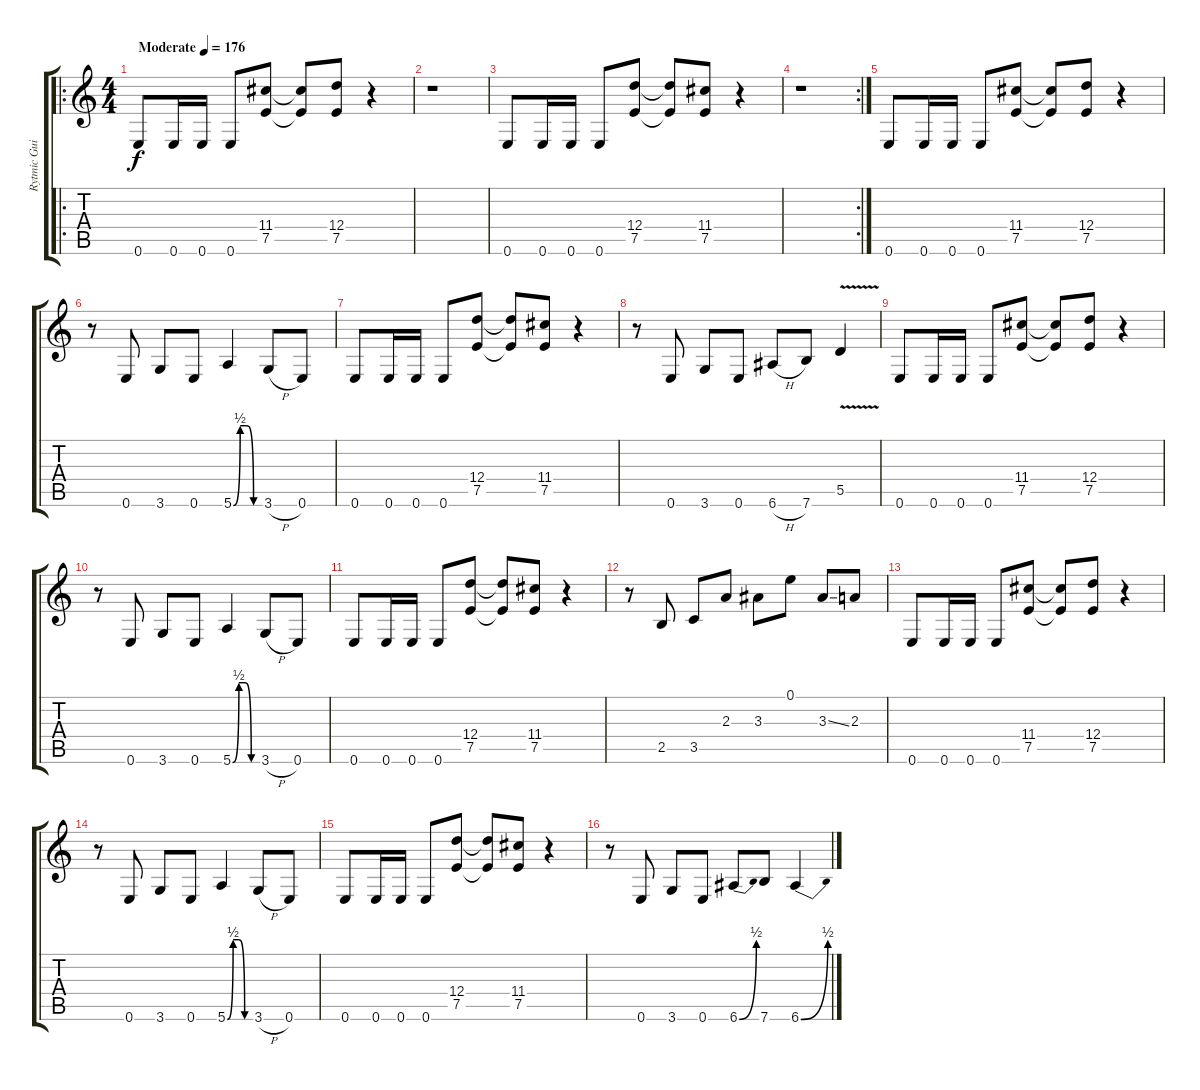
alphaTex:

\track ("Rytmic Guitar" "Rytmic Gui") {instrument distortionguitar}
\staff {score tabs}
\tuning (E4 B3 G3 D3 A2 E2) {hide}
\ro
\ts (4 4)
\tempo (176 "Moderate")
\clef g2
\ks c
0.6.8{dy f instrument distortionguitar} 0.6.16 0.6.16 0.6.8 (11.4 7.5).8 (11.4{t} 7.5{t}).8 (12.4 7.5).8 r.4 |
r.1 |
0.6.8 0.6.16 0.6.16 0.6.8 (12.4 7.5).8 (12.4{t} 7.5{t}).8 (11.4 7.5).8 r.4 |
\rc 2
r.1 |
0.6.8 0.6.16 0.6.16 0.6.8 (11.4 7.5).8 (11.4{t} 7.5{t}).8 (12.4 7.5).8 r.4 |
r.8 0.6.8 3.6.8 0.6.8 5.6{be (custom 0 0 15 2 30 2 45 0 60 0)}.4 3.6{h}.8 0.6.8 |
0.6.8 0.6.16 0.6.16 0.6.8 (12.4 7.5).8 (12.4{t} 7.5{t}).8 (11.4 7.5).8 r.4 |
r.8 0.6.8 3.6.8 0.6.8 6.6{h}.8 7.6.8 5.5{v}.4 |
0.6.8 0.6.16 0.6.16 0.6.8 (11.4 7.5).8 (11.4{t} 7.5{t}).8 (12.4 7.5).8 r.4 |
r.8 0.6.8 3.6.8 0.6.8 5.6{be (custom 0 0 15 2 30 2 45 0 60 0)}.4 3.6{h}.8 0.6.8 |
0.6.8 0.6.16 0.6.16 0.6.8 (12.4 7.5).8 (12.4{t} 7.5{t}).8 (11.4 7.5).8 r.4 |
r.8 2.5.8 3.5.8 2.3.8 3.3.8 0.1.8 3.3{ss}.8 2.3.8 |
0.6.8 0.6.16 0.6.16 0.6.8 (11.4 7.5).8 (11.4{t} 7.5{t}).8 (12.4 7.5).8 r.4 |
r.8 0.6.8 3.6.8 0.6.8 5.6{be (custom 0 0 15 2 30 2 45 0 60 0)}.4 3.6{h}.8 0.6.8 |
0.6.8 0.6.16 0.6.16 0.6.8 (12.4 7.5).8 (12.4{t} 7.5{t}).8 (11.4 7.5).8 r.4 |
r.8 0.6.8 3.6.8 0.6.8 6.6{be (bend 0 0 60 2)}.8 7.6.8 6.6{be (bend 0 0 60 2)}.4
